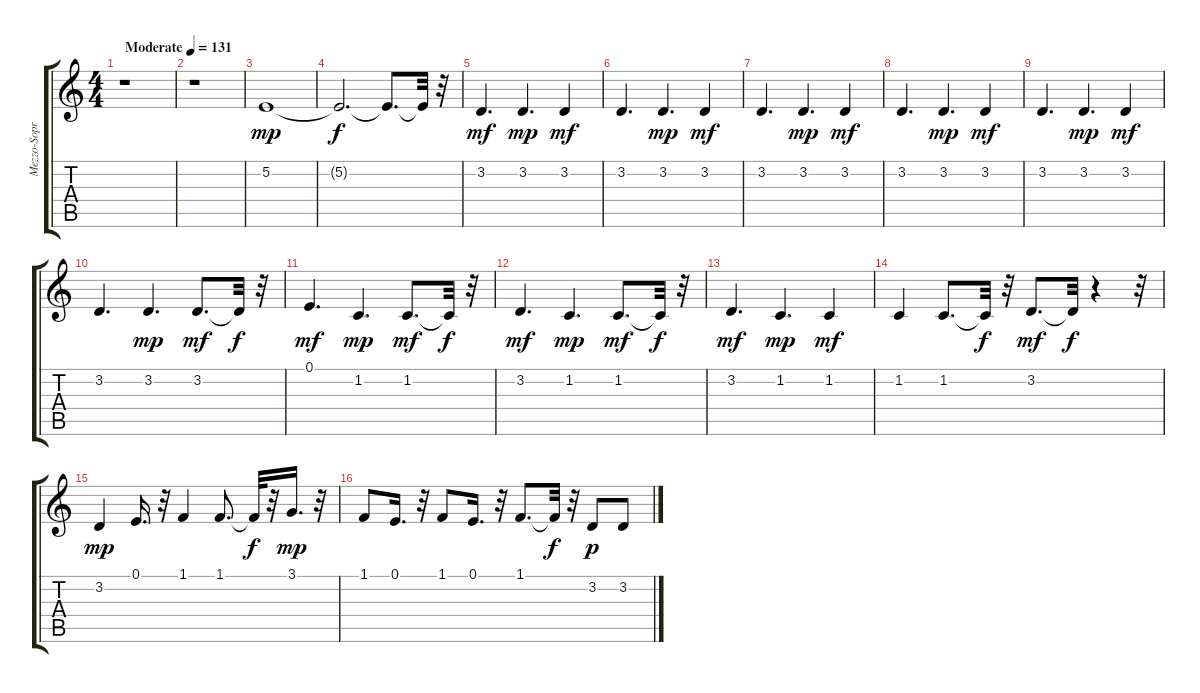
\track ("Mezzo-Soprano" "Mezzo-Sopr") {instrument clarinet}
\staff {score tabs}
\tuning (E4 B3 G3 D3 A2 E2) {hide}
\ts (4 4)
\tempo (131 "Moderate")
\clef g2
\ks c
r.1{dy mp instrument clarinet} |
r.1 |
5.2.1 |
5.2{t}.2{d dy f} 5.2{t}.8{d} 5.2{t}.32 r.32 |
3.2.4{d dy mf} 3.2.4{d dy mp} 3.2.4{dy mf} |
3.2.4{d} 3.2.4{d dy mp} 3.2.4{dy mf} |
3.2.4{d} 3.2.4{d dy mp} 3.2.4{dy mf} |
3.2.4{d} 3.2.4{d dy mp} 3.2.4{dy mf} |
3.2.4{d} 3.2.4{d dy mp} 3.2.4{dy mf} |
3.2.4{d} 3.2.4{d dy mp} 3.2.8{d dy mf} 3.2{t}.32{dy f} r.32 |
0.1.4{d dy mf} 1.2.4{d dy mp} 1.2.8{d dy mf} 1.2{t}.32{dy f} r.32 |
3.2.4{d dy mf} 1.2.4{d dy mp} 1.2.8{d dy mf} 1.2{t}.32{dy f} r.32 |
3.2.4{d dy mf} 1.2.4{d dy mp} 1.2.4{dy mf} |
1.2.4 1.2.8{d} 1.2{t}.32{dy f} r.32 3.2.8{d dy mf} 3.2{t}.32{dy f} r.4 r.32 |
3.2.4{dy mp} 0.1.16{d} r.32 1.1.4 1.1.8{d} 1.1{t}.32{dy f} r.32 3.1.16{d dy mp} r.32 |
1.1.8 0.1.16{d} r.32 1.1.8 0.1.16{d} r.32 1.1.8{d} 1.1{t}.32{dy f} r.32 3.2.8{dy p} 3.2.8
